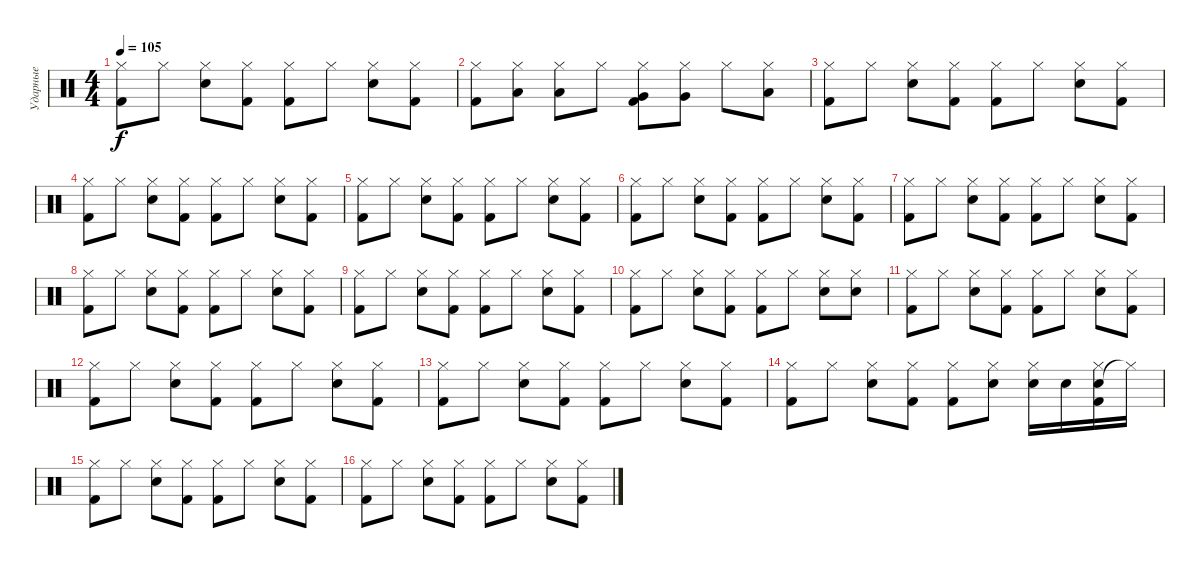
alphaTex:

\track ("Ударные" "Ударные") {instrument percussion}
\staff {score}
\articulation defaults
\ts (4 4)
\tempo 105
\clef neutral
\ks c
("Kick (hit) 2" "Hi-Hat (closed)").8{dy f} "Hi-Hat (closed)".8 ("Snare (hit) 2" "Hi-Hat (closed)").8 ("Kick (hit) 2" "Hi-Hat (closed)").8 ("Kick (hit) 2" "Hi-Hat (closed)").8 "Hi-Hat (closed)".8 ("Snare (hit) 2" "Hi-Hat (closed)").8 ("Kick (hit) 2" "Hi-Hat (closed)").8 |
("Kick (hit) 2" "Hi-Hat (closed)").8 ("Low Tom (hit)" "Hi-Hat (closed)").8 ("Low Tom (hit)" "Hi-Hat (closed)").8 "Hi-Hat (closed)".8 ("Very Low Tom (hit)" "Kick (hit) 2" "Hi-Hat (closed)").8 ("Very Low Tom (hit)" "Hi-Hat (closed)").8 "Hi-Hat (closed)".8 ("Low Floor Tom (hit)" "Hi-Hat (closed)").8 |
("Kick (hit) 2" "Hi-Hat (closed)").8 "Hi-Hat (closed)".8 ("Snare (hit) 2" "Hi-Hat (closed)").8 ("Kick (hit) 2" "Hi-Hat (closed)").8 ("Kick (hit) 2" "Hi-Hat (closed)").8 "Hi-Hat (closed)".8 ("Snare (hit) 2" "Hi-Hat (closed)").8 ("Kick (hit) 2" "Hi-Hat (closed)").8 |
("Kick (hit) 2" "Hi-Hat (closed)").8 "Hi-Hat (closed)".8 ("Snare (hit) 2" "Hi-Hat (closed)").8 ("Kick (hit) 2" "Hi-Hat (closed)").8 ("Kick (hit) 2" "Hi-Hat (closed)").8 "Hi-Hat (closed)".8 ("Snare (hit) 2" "Hi-Hat (closed)").8 ("Kick (hit) 2" "Hi-Hat (closed)").8 |
("Kick (hit) 2" "Hi-Hat (closed)").8 "Hi-Hat (closed)".8 ("Snare (hit) 2" "Hi-Hat (closed)").8 ("Kick (hit) 2" "Hi-Hat (closed)").8 ("Kick (hit) 2" "Hi-Hat (closed)").8 "Hi-Hat (closed)".8 ("Snare (hit) 2" "Hi-Hat (closed)").8 ("Kick (hit) 2" "Hi-Hat (closed)").8 |
("Kick (hit) 2" "Hi-Hat (closed)").8 "Hi-Hat (closed)".8 ("Snare (hit) 2" "Hi-Hat (closed)").8 ("Kick (hit) 2" "Hi-Hat (closed)").8 ("Kick (hit) 2" "Hi-Hat (closed)").8 "Hi-Hat (closed)".8 ("Snare (hit) 2" "Hi-Hat (closed)").8 ("Kick (hit) 2" "Hi-Hat (closed)").8 |
("Kick (hit) 2" "Hi-Hat (closed)").8 "Hi-Hat (closed)".8 ("Snare (hit) 2" "Hi-Hat (closed)").8 ("Kick (hit) 2" "Hi-Hat (closed)").8 ("Kick (hit) 2" "Hi-Hat (closed)").8 "Hi-Hat (closed)".8 ("Snare (hit) 2" "Hi-Hat (closed)").8 ("Kick (hit) 2" "Hi-Hat (closed)").8 |
("Kick (hit) 2" "Hi-Hat (closed)").8 "Hi-Hat (closed)".8 ("Snare (hit) 2" "Hi-Hat (closed)").8 ("Kick (hit) 2" "Hi-Hat (closed)").8 ("Kick (hit) 2" "Hi-Hat (closed)").8 "Hi-Hat (closed)".8 ("Snare (hit) 2" "Hi-Hat (closed)").8 ("Kick (hit) 2" "Hi-Hat (closed)").8 |
("Kick (hit) 2" "Hi-Hat (closed)").8 "Hi-Hat (closed)".8 ("Snare (hit) 2" "Hi-Hat (closed)").8 ("Kick (hit) 2" "Hi-Hat (closed)").8 ("Kick (hit) 2" "Hi-Hat (closed)").8 "Hi-Hat (closed)".8 ("Snare (hit) 2" "Hi-Hat (closed)").8 ("Kick (hit) 2" "Hi-Hat (closed)").8 |
("Kick (hit) 2" "Hi-Hat (closed)").8 "Hi-Hat (closed)".8 ("Snare (hit) 2" "Hi-Hat (closed)").8 ("Kick (hit) 2" "Hi-Hat (closed)").8 ("Kick (hit) 2" "Hi-Hat (closed)").8 "Hi-Hat (closed)".8 ("Electric Snare (hit)" "Hi-Hat (closed)").8 ("Electric Snare (hit)" "Hi-Hat (closed)").8 |
("Kick (hit) 2" "Hi-Hat (closed)").8 "Hi-Hat (closed)".8 ("Snare (hit) 2" "Hi-Hat (closed)").8 ("Kick (hit) 2" "Hi-Hat (closed)").8 ("Kick (hit) 2" "Hi-Hat (closed)").8 "Hi-Hat (closed)".8 ("Snare (hit) 2" "Hi-Hat (closed)").8 ("Kick (hit) 2" "Hi-Hat (closed)").8 |
("Kick (hit) 2" "Hi-Hat (closed)").8 "Hi-Hat (closed)".8 ("Snare (hit) 2" "Hi-Hat (closed)").8 ("Kick (hit) 2" "Hi-Hat (closed)").8 ("Kick (hit) 2" "Hi-Hat (closed)").8 "Hi-Hat (closed)".8 ("Snare (hit) 2" "Hi-Hat (closed)").8 ("Kick (hit) 2" "Hi-Hat (closed)").8 |
("Kick (hit) 2" "Hi-Hat (closed)").8 "Hi-Hat (closed)".8 ("Snare (hit) 2" "Hi-Hat (closed)").8 ("Kick (hit) 2" "Hi-Hat (closed)").8 ("Kick (hit) 2" "Hi-Hat (closed)").8 "Hi-Hat (closed)".8 ("Snare (hit) 2" "Hi-Hat (closed)").8 ("Kick (hit) 2" "Hi-Hat (closed)").8 |
("Kick (hit) 2" "Hi-Hat (closed)").8 "Hi-Hat (closed)".8 ("Snare (hit) 2" "Hi-Hat (closed)").8 ("Kick (hit) 2" "Hi-Hat (closed)").8 ("Kick (hit) 2" "Hi-Hat (closed)").8 ("Electric Snare (hit)" "Hi-Hat (closed)").8 ("Electric Snare (hit)" "Hi-Hat (closed)").16 "Electric Snare (hit)".16 ("Electric Snare (hit)" "Kick (hit) 2" "Hi-Hat (closed)").16 "Hi-Hat (closed)"{t}.16 |
("Kick (hit) 2" "Hi-Hat (closed)").8 "Hi-Hat (closed)".8 ("Snare (hit) 2" "Hi-Hat (closed)").8 ("Kick (hit) 2" "Hi-Hat (closed)").8 ("Kick (hit) 2" "Hi-Hat (closed)").8 "Hi-Hat (closed)".8 ("Snare (hit) 2" "Hi-Hat (closed)").8 ("Kick (hit) 2" "Hi-Hat (closed)").8 |
("Kick (hit) 2" "Hi-Hat (closed)").8 "Hi-Hat (closed)".8 ("Snare (hit) 2" "Hi-Hat (closed)").8 ("Kick (hit) 2" "Hi-Hat (closed)").8 ("Kick (hit) 2" "Hi-Hat (closed)").8 "Hi-Hat (closed)".8 ("Snare (hit) 2" "Hi-Hat (closed)").8 ("Kick (hit) 2" "Hi-Hat (closed)").8
